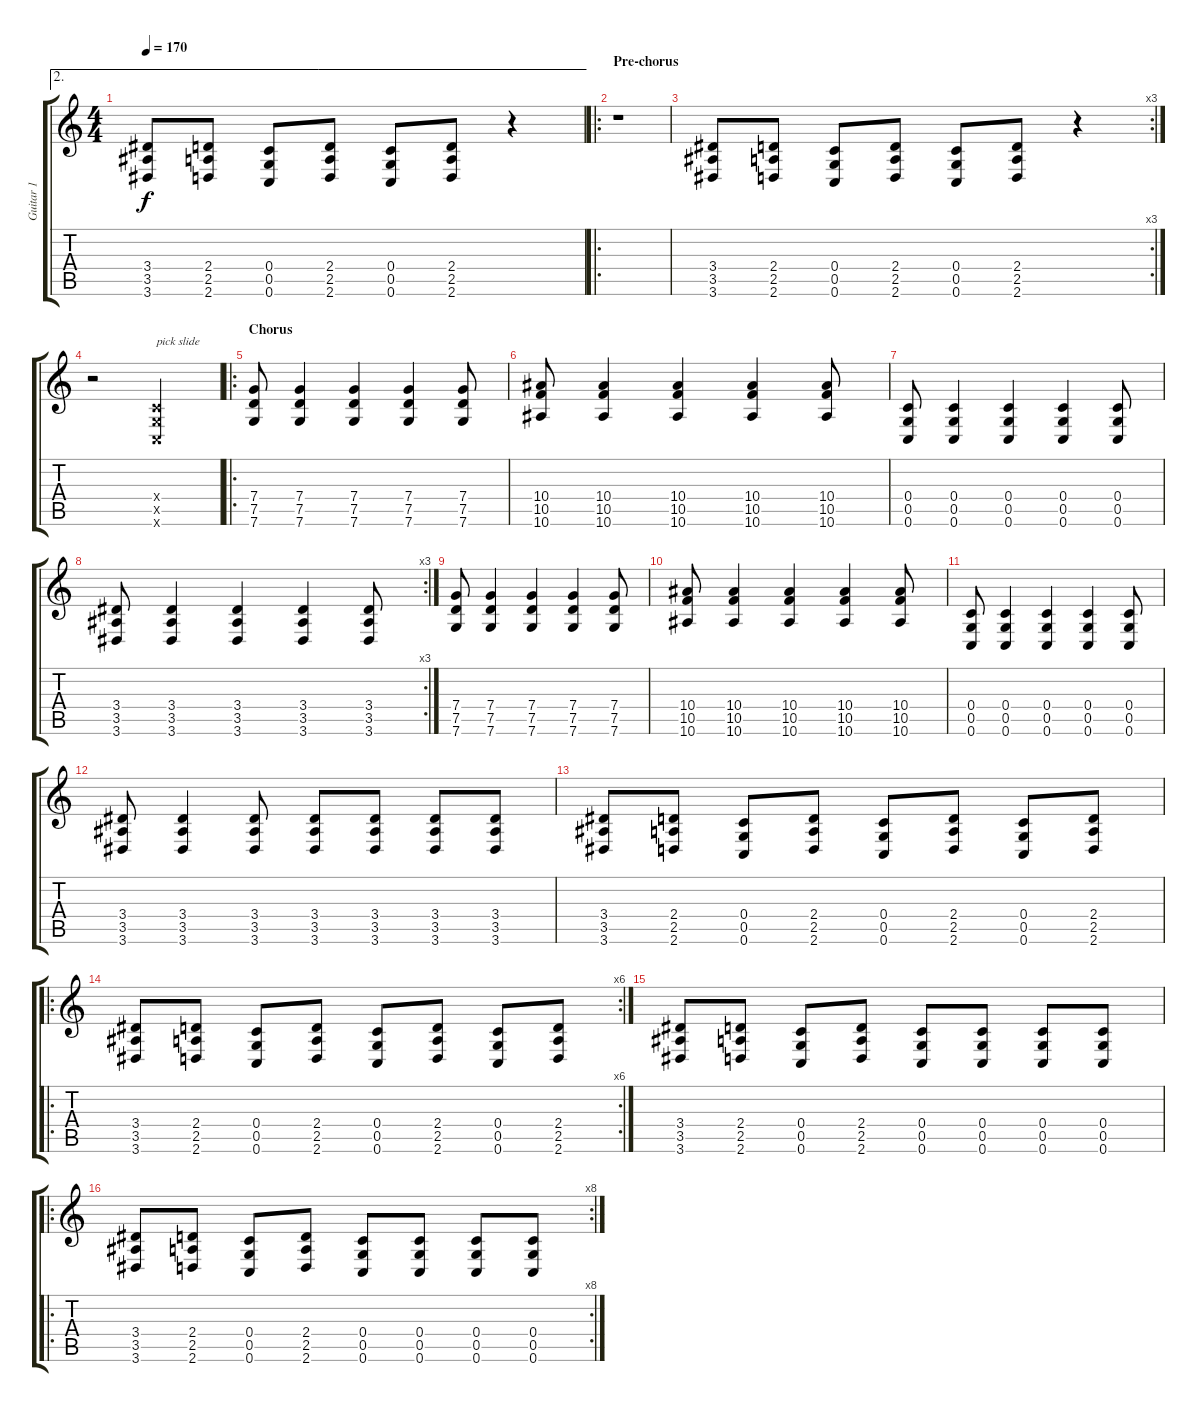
\track ("Guitar 1" "Guitar 1") {instrument distortionguitar}
\staff {score tabs}
\tuning (D4 A3 F3 C3 G2 C2) {hide}
\ae 2
\ts (4 4)
\tempo 170
\clef g2
\ks c
(3.4 3.5 3.6).8{dy f} (2.4 2.5 2.6).8 (0.4 0.5 0.6).8 (2.4 2.5 2.6).8 (0.4 0.5 0.6).8 (2.4 2.5 2.6).8 r.4 |
\ro
\section ("" "Pre-chorus")
r.1 |
\rc 3
(3.4 3.5 3.6).8 (2.4 2.5 2.6).8 (0.4 0.5 0.6).8 (2.4 2.5 2.6).8 (0.4 0.5 0.6).8 (2.4 2.5 2.6).8 r.4 |
r.2 (0.4{x} 0.5{x} 0.6{x}).2{txt "pick slide"} |
\ro
\section ("" "Chorus")
(7.4 7.5 7.6).8 (7.4 7.5 7.6).4 (7.4 7.5 7.6).4 (7.4 7.5 7.6).4 (7.4 7.5 7.6).8 |
(10.4 10.5 10.6).8 (10.4 10.5 10.6).4 (10.4 10.5 10.6).4 (10.4 10.5 10.6).4 (10.4 10.5 10.6).8 |
(0.4 0.5 0.6).8 (0.4 0.5 0.6).4 (0.4 0.5 0.6).4 (0.4 0.5 0.6).4 (0.4 0.5 0.6).8 |
\rc 3
(3.4 3.5 3.6).8 (3.4 3.5 3.6).4 (3.4 3.5 3.6).4 (3.4 3.5 3.6).4 (3.4 3.5 3.6).8 |
(7.4 7.5 7.6).8 (7.4 7.5 7.6).4 (7.4 7.5 7.6).4 (7.4 7.5 7.6).4 (7.4 7.5 7.6).8 |
(10.4 10.5 10.6).8 (10.4 10.5 10.6).4 (10.4 10.5 10.6).4 (10.4 10.5 10.6).4 (10.4 10.5 10.6).8 |
(0.4 0.5 0.6).8 (0.4 0.5 0.6).4 (0.4 0.5 0.6).4 (0.4 0.5 0.6).4 (0.4 0.5 0.6).8 |
(3.4 3.5 3.6).8 (3.4 3.5 3.6).4 (3.4 3.5 3.6).8 (3.4 3.5 3.6).8 (3.4 3.5 3.6).8 (3.4 3.5 3.6).8 (3.4 3.5 3.6).8 |
(3.4 3.5 3.6).8 (2.4 2.5 2.6).8 (0.4 0.5 0.6).8 (2.4 2.5 2.6).8 (0.4 0.5 0.6).8 (2.4 2.5 2.6).8 (0.4 0.5 0.6).8 (2.4 2.5 2.6).8 |
\ro
\rc 6
(3.4 3.5 3.6).8 (2.4 2.5 2.6).8 (0.4 0.5 0.6).8 (2.4 2.5 2.6).8 (0.4 0.5 0.6).8 (2.4 2.5 2.6).8 (0.4 0.5 0.6).8 (2.4 2.5 2.6).8 |
(3.4 3.5 3.6).8 (2.4 2.5 2.6).8 (0.4 0.5 0.6).8 (2.4 2.5 2.6).8 (0.4 0.5 0.6).8 (0.4 0.5 0.6).8 (0.4 0.5 0.6).8 (0.4 0.5 0.6).8 |
\ro
\rc 8
(3.4 3.5 3.6).8 (2.4 2.5 2.6).8 (0.4 0.5 0.6).8 (2.4 2.5 2.6).8 (0.4 0.5 0.6).8 (0.4 0.5 0.6).8 (0.4 0.5 0.6).8 (0.4 0.5 0.6).8
